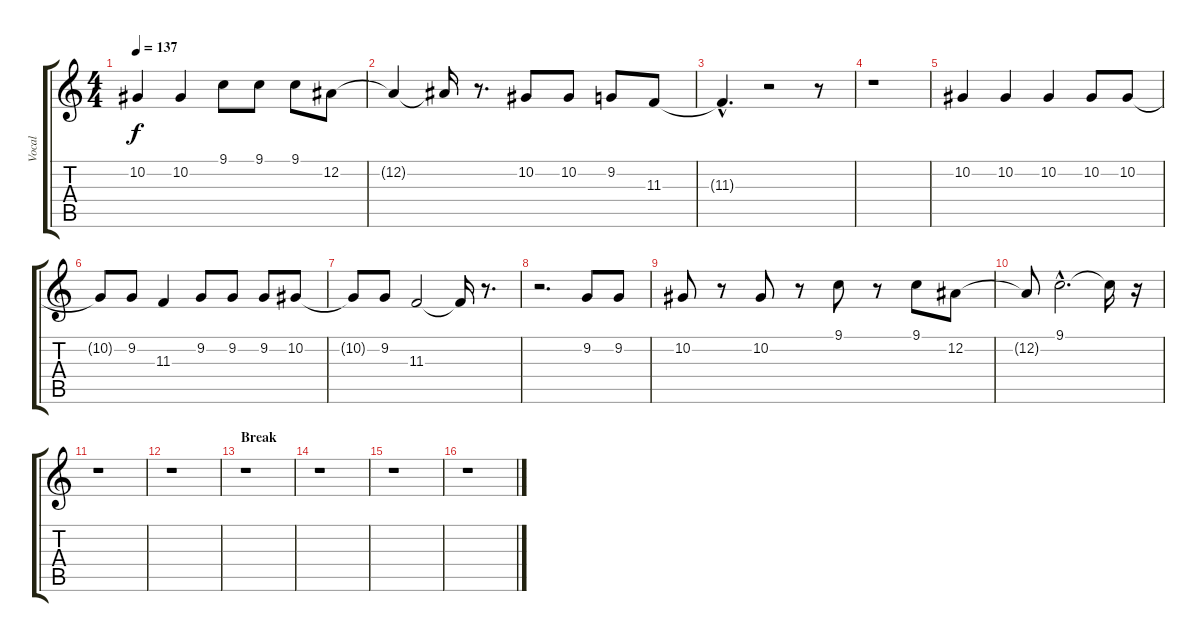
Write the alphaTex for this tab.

\track ("Vocal" "Vocal") {instrument viola}
\staff {score tabs}
\tuning (Eb4 Bb3 Gb3 Db3 Ab2 Eb2) {hide}
\ts (4 4)
\tempo 137
\clef g2
\ks c
10.2.4{dy f} 10.2.4 9.1.8 9.1.8 9.1.8 12.2.8 |
12.2{t}.4 12.2{t}.16 r.8{d} 10.2.8 10.2.8 9.2.8 11.3.8 |
11.3{hac t}.4{d} r.2 r.8 |
r.1 |
10.2.4 10.2.4 10.2.4 10.2.8 10.2.8 |
10.2{t}.8 9.2.8 11.3.4 9.2.8 9.2.8 9.2.8 10.2.8 |
10.2{t}.8 9.2.8 11.3.2 11.3{t}.16 r.8{d} |
r.2{d} 9.2.8 9.2.8 |
10.2.8 r.8 10.2.8 r.8 9.1.8 r.8 9.1.8 12.2.8 |
12.2{t}.8 9.1{hac}.2{d} 9.1{t}.16 r.16 |
r.1 |
r.1 |
\section ("" "Break")
r.1 |
r.1 |
r.1 |
r.1
